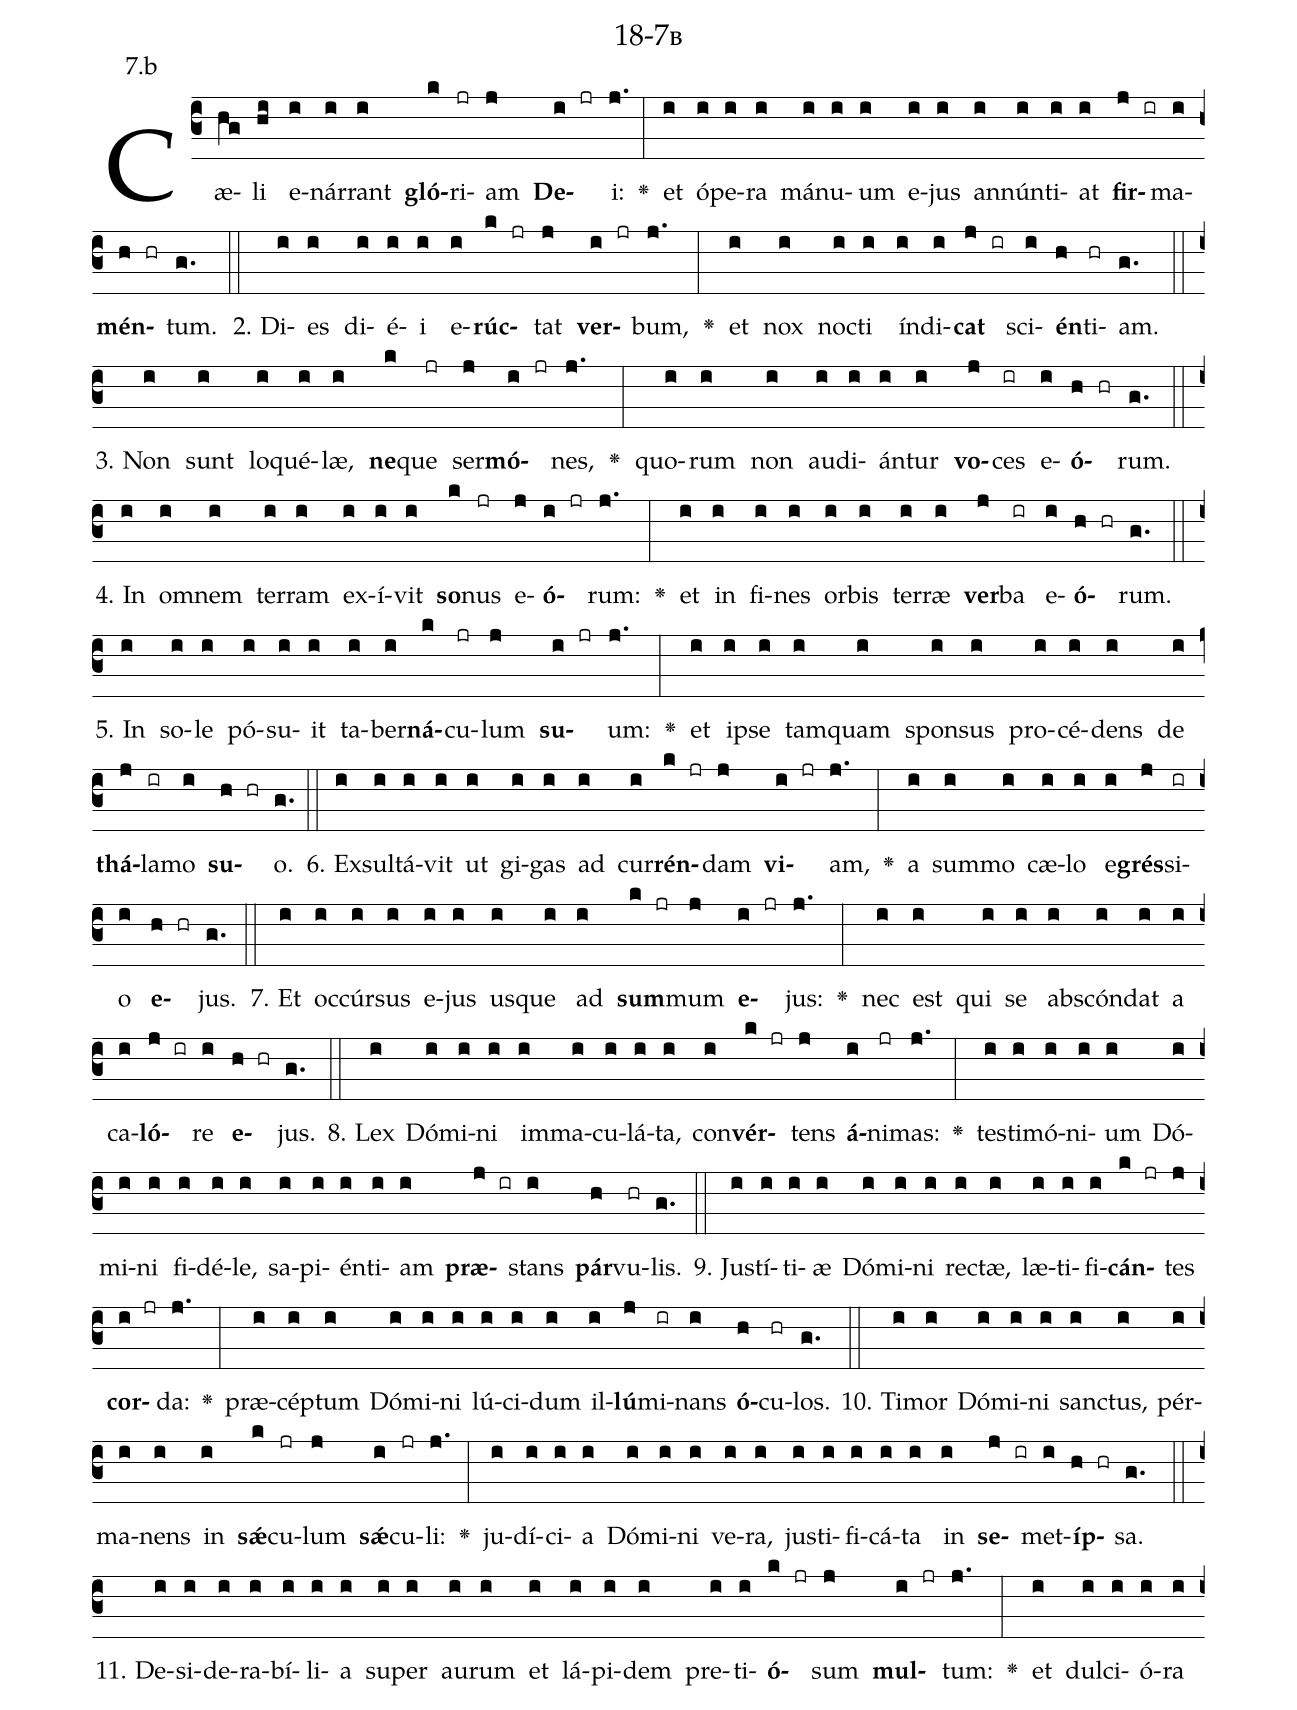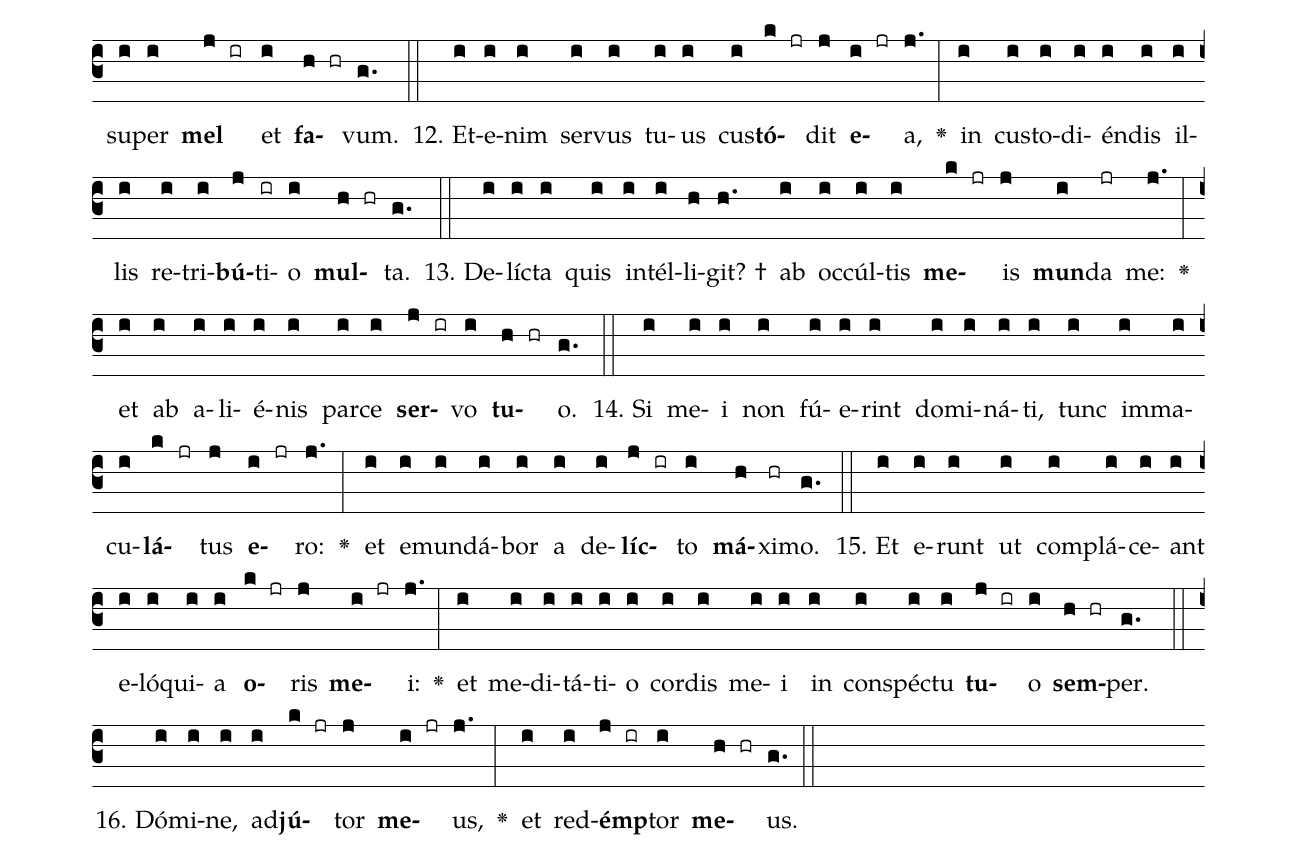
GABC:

name: 18-7b;
annotation: 7.b;
%%
(c3)Cæ(hg)li(hi) e(i)nár(i)rant(i) <b>gló</b>(k)ri(jr)am(j) <b>De</b>(i jr)i:(j.) <v>\greheightstar</v>(:) et(i) ó(i)pe(i)ra(i) má(i)nu(i)um(i) e(i)jus(i) an(i)nún(i)ti(i)at(i) <b>fir</b>(j ir)ma(i)<b>mén</b>(h hr)tum.(g.) (::)
2. Di(i)es(i) di(i)é(i)i(i) e(i)<b>rúc</b>(k jr)tat(j) <b>ver</b>(i jr)bum,(j.) <v>\greheightstar</v>(:) et(i) nox(i) noc(i)ti(i) ín(i)di(i)<b>cat</b>(j ir) sci(i)<b>én</b>(h)ti(hr)am.(g.) (::)
3. Non(i) sunt(i) lo(i)qué(i)læ,(i) <b>ne</b>(k)que(jr) ser(j)<b>mó</b>(i jr)nes,(j.) <v>\greheightstar</v>(:) quo(i)rum(i) non(i) au(i)di(i)án(i)tur(i) <b>vo</b>(j)ces(ir) e(i)<b>ó</b>(h hr)rum.(g.) (::)
4. In(i) om(i)nem(i) ter(i)ram(i) ex(i)í(i)vit(i) <b>so</b>(k)nus(jr) e(j)<b>ó</b>(i jr)rum:(j.) <v>\greheightstar</v>(:) et(i) in(i) fi(i)nes(i) or(i)bis(i) ter(i)ræ(i) <b>ver</b>(j)ba(ir) e(i)<b>ó</b>(h hr)rum.(g.) (::)
5. In(i) so(i)le(i) pó(i)su(i)it(i) ta(i)ber(i)<b>ná</b>(k)cu(jr)lum(j) <b>su</b>(i jr)um:(j.) <v>\greheightstar</v>(:) et(i) ip(i)se(i) tam(i)quam(i) spon(i)sus(i) pro(i)cé(i)dens(i) de(i) <b>thá</b>(j)la(ir)mo(i) <b>su</b>(h hr)o.(g.) (::)
6. Ex(i)sul(i)tá(i)vit(i) ut(i) gi(i)gas(i) ad(i) cur(i)<b>rén</b>(k jr)dam(j) <b>vi</b>(i jr)am,(j.) <v>\greheightstar</v>(:) a(i) sum(i)mo(i) cæ(i)lo(i) e(i)<b>grés</b>(j)si(ir)o(i) <b>e</b>(h hr)jus.(g.) (::)
7. Et(i) oc(i)cúr(i)sus(i) e(i)jus(i) us(i)que(i) ad(i) <b>sum</b>(k jr)mum(j) <b>e</b>(i jr)jus:(j.) <v>\greheightstar</v>(:) nec(i) est(i) qui(i) se(i) abs(i)cón(i)dat(i) a(i) ca(i)<b>ló</b>(j ir)re(i) <b>e</b>(h hr)jus.(g.) (::)
8. Lex(i) Dó(i)mi(i)ni(i) im(i)ma(i)cu(i)lá(i)ta,(i) con(i)<b>vér</b>(k jr)tens(j) <b>á</b>(i)ni(jr)mas:(j.) <v>\greheightstar</v>(:) tes(i)ti(i)mó(i)ni(i)um(i) Dó(i)mi(i)ni(i) fi(i)dé(i)le,(i) sa(i)pi(i)én(i)ti(i)am(i) <b>præ</b>(j ir)stans(i) <b>pár</b>(h)vu(hr)lis.(g.) (::)
9. Jus(i)tí(i)ti(i)æ(i) Dó(i)mi(i)ni(i) rec(i)tæ,(i) læ(i)ti(i)fi(i)<b>cán</b>(k jr)tes(j) <b>cor</b>(i jr)da:(j.) <v>\greheightstar</v>(:) præ(i)cép(i)tum(i) Dó(i)mi(i)ni(i) lú(i)ci(i)dum(i) il(i)<b>lú</b>(j)mi(ir)nans(i) <b>ó</b>(h)cu(hr)los.(g.) (::)
10. Ti(i)mor(i) Dó(i)mi(i)ni(i) sanc(i)tus,(i) pér(i)ma(i)nens(i) in(i) <b>sǽ</b>(k)cu(jr)lum(j) <b>sǽ</b>(i)cu(jr)li:(j.) <v>\greheightstar</v>(:) ju(i)dí(i)ci(i)a(i) Dó(i)mi(i)ni(i) ve(i)ra,(i) jus(i)ti(i)fi(i)cá(i)ta(i) in(i) <b>se</b>(j ir)met(i)<b>íp</b>(h hr)sa.(g.) (::)
11. De(i)si(i)de(i)ra(i)bí(i)li(i)a(i) su(i)per(i) au(i)rum(i) et(i) lá(i)pi(i)dem(i) pre(i)ti(i)<b>ó</b>(k jr)sum(j) <b>mul</b>(i jr)tum:(j.) <v>\greheightstar</v>(:) et(i) dul(i)ci(i)ó(i)ra(i) su(i)per(i) <b>mel</b>(j ir) et(i) <b>fa</b>(h hr)vum.(g.) (::)
12. Et(i)e(i)nim(i) ser(i)vus(i) tu(i)us(i) cus(i)<b>tó</b>(k jr)dit(j) <b>e</b>(i jr)a,(j.) <v>\greheightstar</v>(:) in(i) cus(i)to(i)di(i)én(i)dis(i) il(i)lis(i) re(i)tri(i)<b>bú</b>(j)ti(ir)o(i) <b>mul</b>(h hr)ta.(g.) (::)
13. De(i)líc(i)ta(i) quis(i) in(i)tél(i)li(h)git? †(h.) ab(i) oc(i)cúl(i)tis(i) <b>me</b>(k jr)is(j) <b>mun</b>(i)da(jr) me:(j.) <v>\greheightstar</v>(:) et(i) ab(i) a(i)li(i)é(i)nis(i) par(i)ce(i) <b>ser</b>(j ir)vo(i) <b>tu</b>(h hr)o.(g.) (::)
14. Si(i) me(i)i(i) non(i) fú(i)e(i)rint(i) do(i)mi(i)ná(i)ti,(i) tunc(i) im(i)ma(i)cu(i)<b>lá</b>(k jr)tus(j) <b>e</b>(i jr)ro:(j.) <v>\greheightstar</v>(:) et(i) e(i)mun(i)dá(i)bor(i) a(i) de(i)<b>líc</b>(j ir)to(i) <b>má</b>(h)xi(hr)mo.(g.) (::)
15. Et(i) e(i)runt(i) ut(i) com(i)plá(i)ce(i)ant(i) e(i)ló(i)qui(i)a(i) <b>o</b>(k jr)ris(j) <b>me</b>(i jr)i:(j.) <v>\greheightstar</v>(:) et(i) me(i)di(i)tá(i)ti(i)o(i) cor(i)dis(i) me(i)i(i) in(i) con(i)spéc(i)tu(i) <b>tu</b>(j ir)o(i) <b>sem</b>(h hr)per.(g.) (::)
16. Dó(i)mi(i)ne,(i) ad(i)<b>jú</b>(k jr)tor(j) <b>me</b>(i jr)us,(j.) <v>\greheightstar</v>(:) et(i) red(i)<b>émp</b>(j ir)tor(i) <b>me</b>(h hr)us.(g.) (::)
